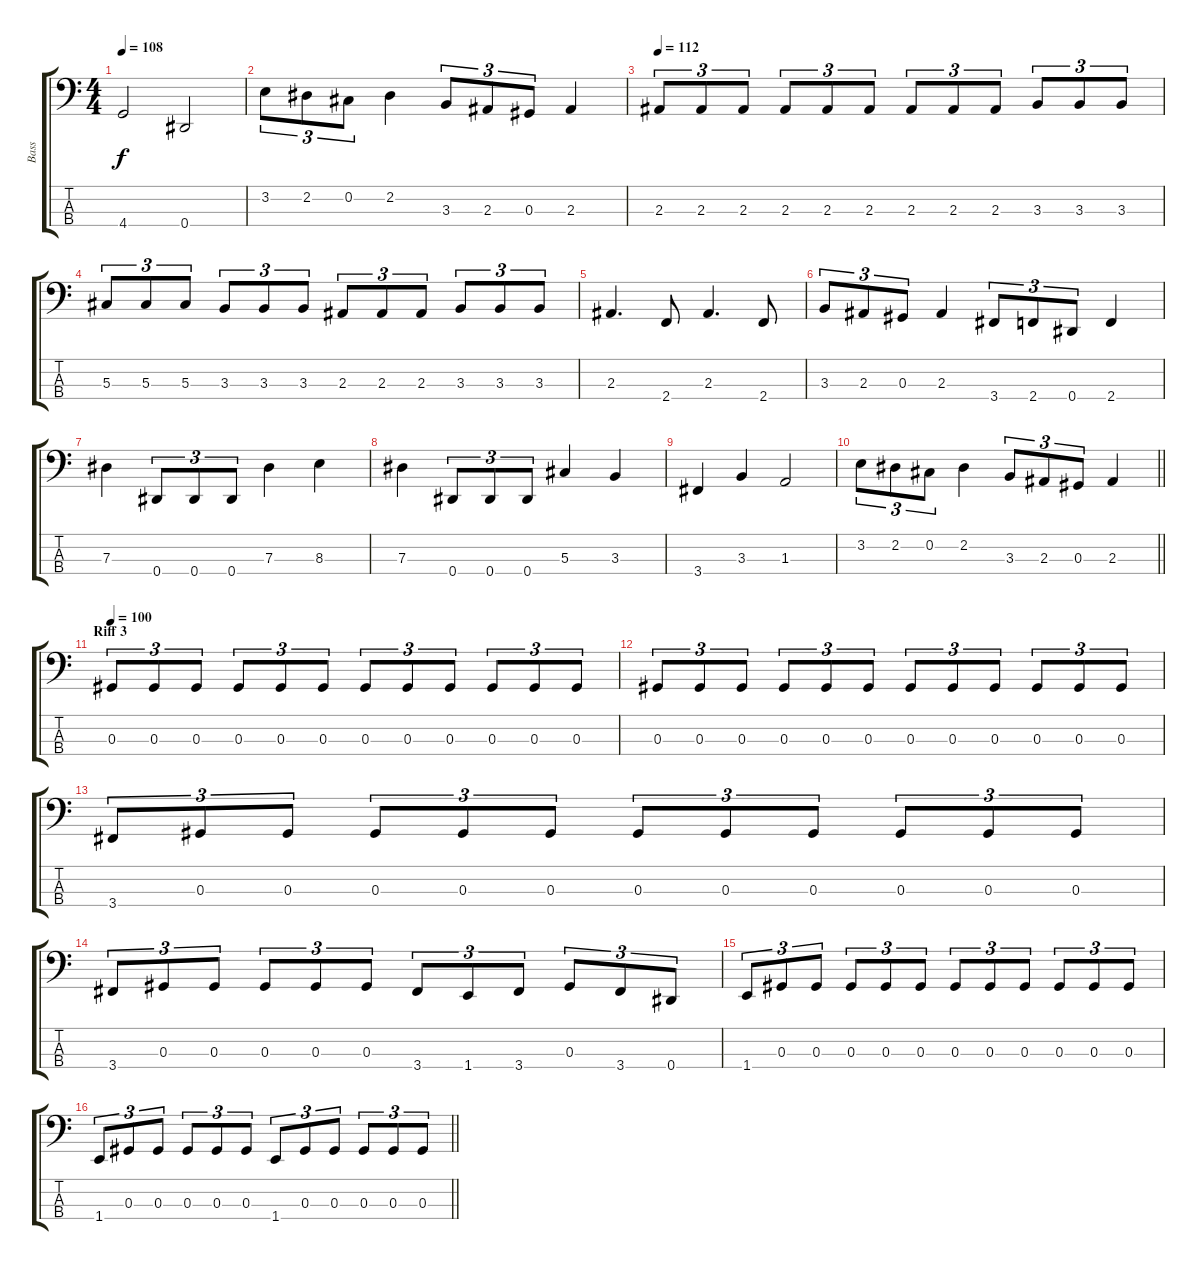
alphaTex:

\track ("Bass" "Bass") {instrument electricbassfinger}
\staff {score tabs}
\tuning (Gb2 Db2 Ab1 Eb1) {hide}
\ts (4 4)
\tempo 108
\clef f4
\ks c
4.4.2{dy f} 0.4.2 |
3.2.8{tu (3 2)} 2.2.8{tu (3 2)} 0.2.8{tu (3 2)} 2.2.4 3.3.8{tu (3 2)} 2.3.8{tu (3 2)} 0.3.8{tu (3 2)} 2.3.4 |
\tempo 112
2.3.8{tu (3 2)} 2.3.8{tu (3 2)} 2.3.8{tu (3 2)} 2.3.8{tu (3 2)} 2.3.8{tu (3 2)} 2.3.8{tu (3 2)} 2.3.8{tu (3 2)} 2.3.8{tu (3 2)} 2.3.8{tu (3 2)} 3.3.8{tu (3 2)} 3.3.8{tu (3 2)} 3.3.8{tu (3 2)} |
5.3.8{tu (3 2)} 5.3.8{tu (3 2)} 5.3.8{tu (3 2)} 3.3.8{tu (3 2)} 3.3.8{tu (3 2)} 3.3.8{tu (3 2)} 2.3.8{tu (3 2)} 2.3.8{tu (3 2)} 2.3.8{tu (3 2)} 3.3.8{tu (3 2)} 3.3.8{tu (3 2)} 3.3.8{tu (3 2)} |
2.3.4{d} 2.4.8 2.3.4{d} 2.4.8 |
3.3.8{tu (3 2)} 2.3.8{tu (3 2)} 0.3.8{tu (3 2)} 2.3.4 3.4.8{tu (3 2)} 2.4.8{tu (3 2)} 0.4.8{tu (3 2)} 2.4.4 |
7.3.4 0.4.8{tu (3 2)} 0.4.8{tu (3 2)} 0.4.8{tu (3 2)} 7.3.4 8.3.4 |
7.3.4 0.4.8{tu (3 2)} 0.4.8{tu (3 2)} 0.4.8{tu (3 2)} 5.3.4 3.3.4 |
3.4.4 3.3.4 1.3.2 |
\barLineRight lightlight
3.2.8{tu (3 2)} 2.2.8{tu (3 2)} 0.2.8{tu (3 2)} 2.2.4 3.3.8{tu (3 2)} 2.3.8{tu (3 2)} 0.3.8{tu (3 2)} 2.3.4 |
\section ("" "Riff 3")
\tempo 100
0.3.8{tu (3 2)} 0.3.8{tu (3 2)} 0.3.8{tu (3 2)} 0.3.8{tu (3 2)} 0.3.8{tu (3 2)} 0.3.8{tu (3 2)} 0.3.8{tu (3 2)} 0.3.8{tu (3 2)} 0.3.8{tu (3 2)} 0.3.8{tu (3 2)} 0.3.8{tu (3 2)} 0.3.8{tu (3 2)} |
0.3.8{tu (3 2)} 0.3.8{tu (3 2)} 0.3.8{tu (3 2)} 0.3.8{tu (3 2)} 0.3.8{tu (3 2)} 0.3.8{tu (3 2)} 0.3.8{tu (3 2)} 0.3.8{tu (3 2)} 0.3.8{tu (3 2)} 0.3.8{tu (3 2)} 0.3.8{tu (3 2)} 0.3.8{tu (3 2)} |
3.4.8{tu (3 2)} 0.3.8{tu (3 2)} 0.3.8{tu (3 2)} 0.3.8{tu (3 2)} 0.3.8{tu (3 2)} 0.3.8{tu (3 2)} 0.3.8{tu (3 2)} 0.3.8{tu (3 2)} 0.3.8{tu (3 2)} 0.3.8{tu (3 2)} 0.3.8{tu (3 2)} 0.3.8{tu (3 2)} |
3.4.8{tu (3 2)} 0.3.8{tu (3 2)} 0.3.8{tu (3 2)} 0.3.8{tu (3 2)} 0.3.8{tu (3 2)} 0.3.8{tu (3 2)} 3.4.8{tu (3 2)} 1.4.8{tu (3 2)} 3.4.8{tu (3 2)} 0.3.8{tu (3 2)} 3.4.8{tu (3 2)} 0.4.8{tu (3 2)} |
1.4.8{tu (3 2)} 0.3.8{tu (3 2)} 0.3.8{tu (3 2)} 0.3.8{tu (3 2)} 0.3.8{tu (3 2)} 0.3.8{tu (3 2)} 0.3.8{tu (3 2)} 0.3.8{tu (3 2)} 0.3.8{tu (3 2)} 0.3.8{tu (3 2)} 0.3.8{tu (3 2)} 0.3.8{tu (3 2)} |
\barLineRight lightlight
1.4.8{tu (3 2)} 0.3.8{tu (3 2)} 0.3.8{tu (3 2)} 0.3.8{tu (3 2)} 0.3.8{tu (3 2)} 0.3.8{tu (3 2)} 1.4.8{tu (3 2)} 0.3.8{tu (3 2)} 0.3.8{tu (3 2)} 0.3.8{tu (3 2)} 0.3.8{tu (3 2)} 0.3.8{tu (3 2)}
